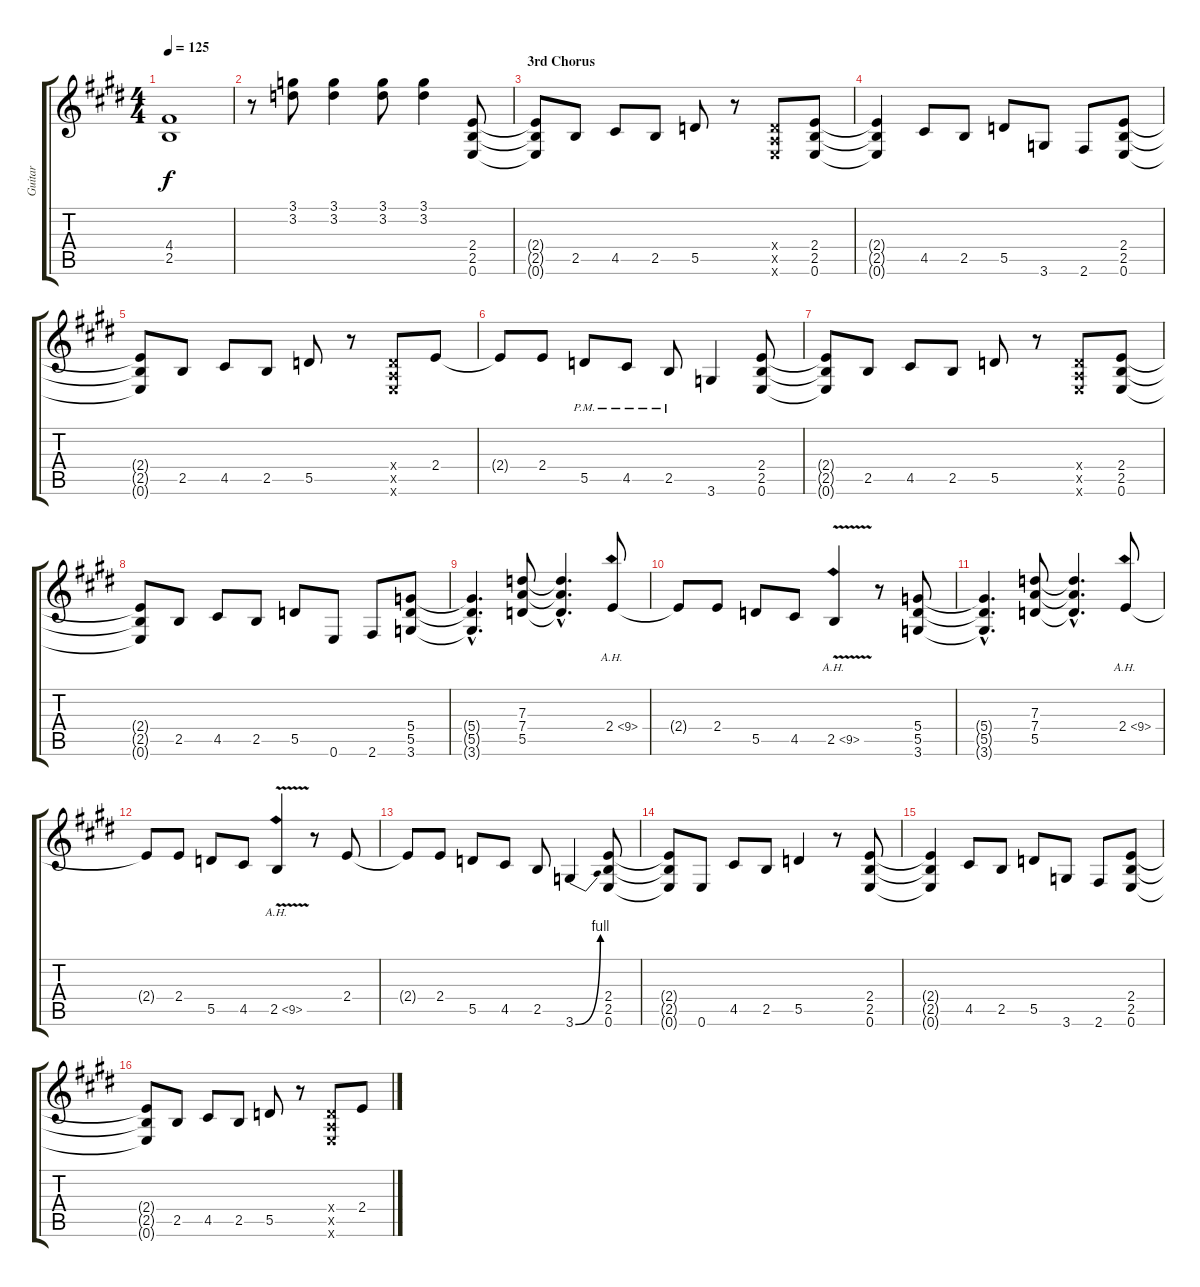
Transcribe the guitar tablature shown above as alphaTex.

\track ("Guitar" "Guitar") {instrument overdrivenguitar}
\staff {score tabs}
\tuning (E4 B3 G3 D3 A2 E2) {hide}
\ts (4 4)
\tempo 125
\clef g2
\ks e
(4.4{t} 2.5{t}).1{dy f} |
r.8 (3.1 3.2).8 (3.1 3.2).4 (3.1 3.2).8 (3.1 3.2).4 (2.4 2.5 0.6).8 |
\section ("" "3rd Chorus")
(2.4{t} 2.5{t} 0.6{t}).8 2.5.8 4.5.8 2.5.8 5.5.8 r.8 (0.4{x} 0.5{x} 0.6{x}).8 (2.4 2.5 0.6).8 |
(2.4{t} 2.5{t} 0.6{t}).4 4.5.8 2.5.8 5.5.8 3.6.8 2.6.8 (2.4 2.5 0.6).8 |
(2.4{t} 2.5{t} 0.6{t}).8 2.5.8 4.5.8 2.5.8 5.5.8 r.8 (0.4{x} 0.5{x} 0.6{x}).8 2.4.8 |
2.4{t}.8 2.4.8 5.5{pm}.8 4.5{pm}.8 2.5{pm}.8 3.6.4 (2.4 2.5 0.6).8 |
(2.4{t} 2.5{t} 0.6{t}).8 2.5.8 4.5.8 2.5.8 5.5.8 r.8 (0.4{x} 0.5{x} 0.6{x}).8 (2.4 2.5 0.6).8 |
(2.4{t} 2.5{t} 0.6{t}).8 2.5.8 4.5.8 2.5.8 5.5.8 0.6.8 2.6.8 (5.4 5.5 3.6).8 |
(5.4{hac t} 5.5{hac t} 3.6{hac t}).4{d} (7.3 7.4 5.5).8 (7.3{hac t} 7.4{hac t} 5.5{hac t}).4{d} 2.4{ah 7}.8 |
2.4{t}.8 2.4.8 5.5.8 4.5.8 2.5{ah 7 v}.4 r.8 (5.4 5.5 3.6).8 |
(5.4{hac t} 5.5{hac t} 3.6{hac t}).4{d} (7.3 7.4 5.5).8 (7.3{hac t} 7.4{hac t} 5.5{hac t}).4{d} 2.4{ah 7}.8 |
2.4{t}.8 2.4.8 5.5.8 4.5.8 2.5{ah 7 v}.4 r.8 2.4.8 |
2.4{t}.8 2.4.8 5.5.8 4.5.8 2.5.8 3.6{be (bend 0 0 60 4)}.4 (2.4 2.5 0.6).8 |
(2.4{t} 2.5{t} 0.6{t}).8 0.6.8 4.5.8 2.5.8 5.5.4 r.8 (2.4 2.5 0.6).8 |
(2.4{t} 2.5{t} 0.6{t}).4 4.5.8 2.5.8 5.5.8 3.6.8 2.6.8 (2.4 2.5 0.6).8 |
(2.4{t} 2.5{t} 0.6{t}).8 2.5.8 4.5.8 2.5.8 5.5.8 r.8 (0.4{x} 0.5{x} 0.6{x}).8 2.4.8
